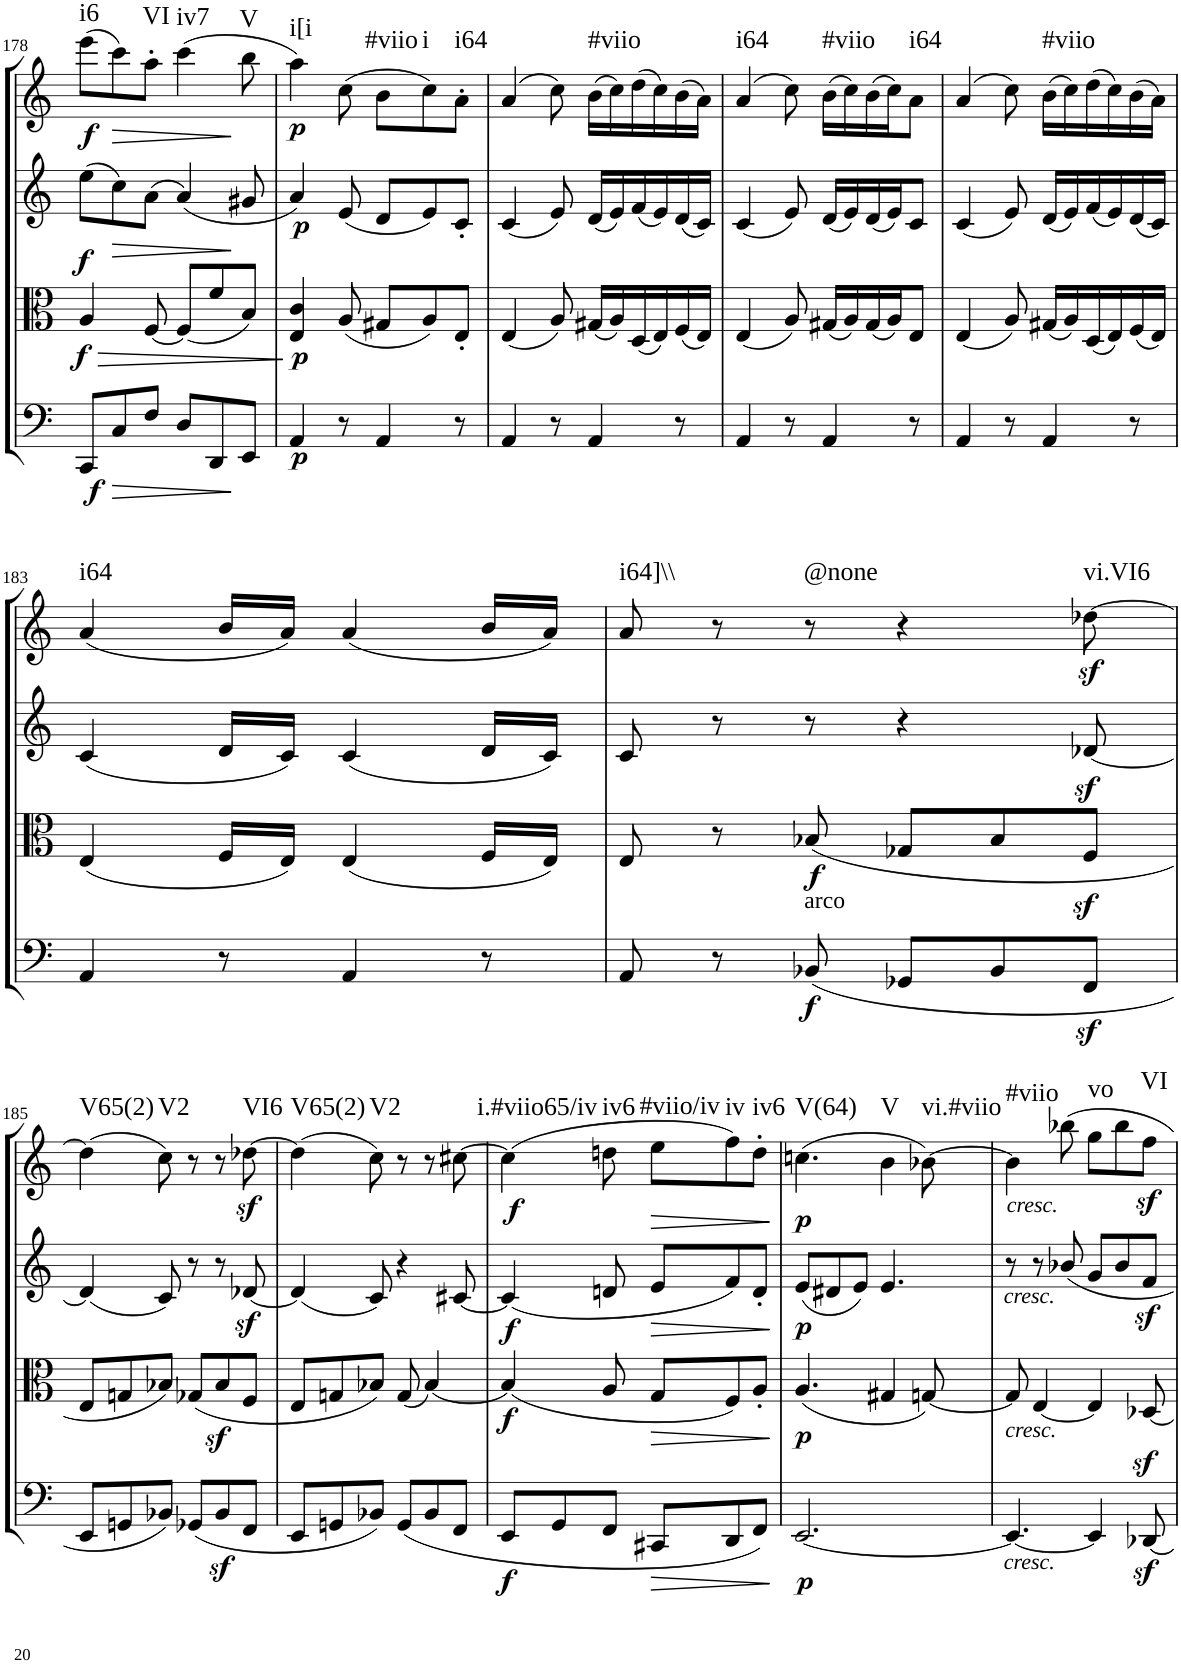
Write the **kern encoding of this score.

**kern	**dynam	**kern	**dynam	**kern	**dynam	**kern	**dynam	**harte
*part4	*part4	*part3	*part3	*part2	*part2	*part1	*part1	*part1
*staff4	*staff4	*staff3	*staff3	*staff2	*staff2	*staff1	*staff1	*
*I"Cello	*	*I"Viola	*	*I"2nd Violin	*	*I"1st Violin	*	*
*	*	*I'Vla	*	*I'Vln	*	*I'Vln	*	*
!!LO:PB:g=z
*clefF4	*	*clefC3	*	*clefG2	*	*clefG2	*	*
*k[]	*	*k[]	*	*k[]	*	*k[]	*	*
*M6/8	*	*M6/8	*	*M6/8	*	*M6/8	*	*
=178	=178	=178	=178	=178	=178	=178	=178	=178
!	!LO:DY:b	!	!LO:HP:b	!	!	!	!	!
!	!	!	!LO:DY:n=1:b	!	!	!	!	!
!	!	!	!LO:DY:n=2:a	!	!	!	!LO:DY:b	!LO:H:kt=i6
8CC/L	f	4A/	> f f	(8ee\L	.	(8eee\L	f	N
!	!LO:HP:b	!	!	!	!LO:HP:b	!	!LO:HP:b	!
8C/	>	.	.	8cc\)	>	8ccc\)	>	.
!	!	!	!	!	!	!	!	!LO:H:kt=VI
8F/J	.	[8F/	.	(8a\J	.	8aa'\J	.	N
!	!	!	!	!	!	!	!	!LO:H:kt=iv7
8D/L	.	(8F/L]	.	(4a/)	.	(4ccc\	.	N
8DD/	.	8f/	.	.	.	.	.	.
!	!	!	!	!	!	!	!	!LO:H:kt=V
8EE/J	]	8B/J)	.	8g#X/	]	8bb\	]	N
.	.	.	]	.	.	.	.	.
=179	=179	=179	=179	=179	=179	=179	=179	=179
!	!LO:DY:b	!	!LO:DY:b	!	!LO:DY:b	!	!LO:DY:b	!LO:H:kt=i[i
4AA/	p	4E/ 4c/	p	4a/)	p	4aa\)	p	N
8r	.	(8A/	.	(8e/	.	(8cc\	.	.
!	!	!	!	!	!	!	!	!LO:H:kt=#viio
4AA/	.	8G#X/L	.	8d/L	.	8b\L	.	N
!	!	!	!	!	!	!	!	!LO:H:kt=i
.	.	8A/)	.	8e/)	.	8cc\)	.	N
!	!	!	!	!	!	!	!	!LO:H:kt=i64
8r	.	8E'/J	.	8c'/J	.	8a'\J	.	N
=180	=180	=180	=180	=180	=180	=180	=180	=180
4AA/	.	(4E/	.	(4c/	.	(4a/	.	.
8r	.	8A/)	.	8e/)	.	8cc\)	.	.
!	!	!	!	!	!	!	!	!LO:H:kt=#viio
4AA/	.	(16G#X/LL	.	(16d/LL	.	(16b\LL	.	N
.	.	16A/)	.	16e/)	.	16cc\)	.	.
.	.	(16D/	.	(16f/	.	(16dd\	.	.
.	.	16E/)	.	16e/)	.	16cc\)	.	.
8r	.	(16F/	.	(16d/	.	(16b\	.	.
.	.	16E/JJ)	.	16c/JJ)	.	16a\JJ)	.	.
=181	=181	=181	=181	=181	=181	=181	=181	=181
!	!	!	!	!	!	!	!	!LO:H:kt=i64
4AA/	.	(4E/	.	(4c/	.	(4a/	.	N
8r	.	8A/)	.	8e/)	.	8cc\)	.	.
!	!	!	!	!	!	!	!	!LO:H:kt=#viio
4AA/	.	(16G#X/LL	.	(16d/LL	.	(16b\LL	.	N
.	.	16A/)	.	16e/)	.	16cc\)	.	.
.	.	(16G#/	.	(16d/	.	(16b\	.	.
.	.	16A/J)	.	16e/J)	.	16cc\J)	.	.
!	!	!	!	!	!	!	!	!LO:H:kt=i64
8r	.	8E/J	.	8c/J	.	8a\J	.	N
=182	=182	=182	=182	=182	=182	=182	=182	=182
4AA/	.	(4E/	.	(4c/	.	(4a/	.	.
8r	.	8A/)	.	8e/)	.	8cc\)	.	.
!	!	!	!	!	!	!	!	!LO:H:kt=#viio
4AA/	.	(16G#X/LL	.	(16d/LL	.	(16b\LL	.	N
.	.	16A/)	.	16e/)	.	16cc\)	.	.
.	.	(16D/	.	(16f/	.	(16dd\	.	.
.	.	16E/)	.	16e/)	.	16cc\)	.	.
8r	.	(16F/	.	(16d/	.	(16b\	.	.
.	.	16E/JJ)	.	16c/JJ)	.	16a\JJ)	.	.
!!LO:LB:g=z
=183	=183	=183	=183	=183	=183	=183	=183	=183
!	!	!	!	!	!	!	!	!LO:H:kt=i64
4AA/	.	(4E/	.	(4c/	.	(4a/	.	N
8r	.	16F/LL	.	16d/LL	.	16b/LL	.	.
.	.	16E/JJ)	.	16c/JJ)	.	16a/JJ)	.	.
4AA/	.	(4E/	.	(4c/	.	(4a/	.	.
8r	.	16F/LL	.	16d/LL	.	16b/LL	.	.
.	.	16E/JJ)	.	16c/JJ)	.	16a/JJ)	.	.
=184	=184	=184	=184	=184	=184	=184	=184	=184
!	!	!	!	!	!	!	!	!LO:H:kt=i64]\\
8AA/	.	8E/	.	8c/	.	8a/	.	N
8r	.	8r	.	8r	.	8r	.	.
!LO:TX:a:t=arco	!	!	!	!	!	!	!	!
!	!LO:DY:b	!	!LO:DY:b	!	!	!	!	!LO:H:kt=@none
(8BB-X/	f	(8B-X/	f	8r	.	8r	.	N
8GG-X/L	.	8G-X/L	.	4r	.	4r	.	.
8BB-/	.	8B-/	.	.	.	.	.	.
!	!	!	!	!	!	!	!LO:DY:b	!LO:H:kt=vi.VI6
8FFz>/J	.	8Fz>/J	.	[8d-X/	.	[8dd-X\	sf	N
!!LO:LB:g=z
=185	=185	=185	=185	=185	=185	=185	=185	=185
!	!	!	!	!	!	!	!	!LO:H:kt=V65(2)
8EE/L	.	8E/L	.	(4d-/]	.	(4dd-\]	.	N
8GGn/	.	8Gn/	.	.	.	.	.	.
!	!	!	!	!	!	!	!	!LO:H:kt=V2
8BB-X/J)	.	8B-X/J)	.	8c/)	.	8cc\)	.	N
(8GG-X/L	.	(8G-X/L	.	8r	.	8r	.	.
8BB-z>/	.	8B-/	.	8r	.	8r	.	.
!	!	!	!	!	!	!	!LO:DY:b	!LO:H:kt=VI6
8FF/J	.	8F/J	.	[8d-Xz</	.	[8dd-X\	sf	N
=186	=186	=186	=186	=186	=186	=186	=186	=186
!	!	!	!	!	!	!	!	!LO:H:kt=V65(2)
8EE/L	.	8E/L	.	(4d-/]	.	(4dd-\]	.	N
8GGn/	.	8Gn/	.	.	.	.	.	.
!	!	!	!	!	!	!	!	!LO:H:kt=V2
8BB-X/J)	.	8B-X/J)	.	8c/)	.	8cc\)	.	N
(8GG/L	.	(8G/	.	4r	.	8r	.	.
8BB-/	.	[4B-/)	.	.	.	8r	.	.
8FF/J	.	.	.	[8c#X/	.	[8cc#X\	.	.
=187	=187	=187	=187	=187	=187	=187	=187	=187
!	!LO:DY:b	!	!LO:DY:b	!	!	!	!	!
!	!	!	!LO:DY:n=1:a	!	!LO:DY:a	!	!	!LO:H:kt=i.#viio65/iv
8EE/L	f	(4B-/]	f f	(4c#/]	f	(4cc#\]	.	N
8GG/	.	.	.	.	.	.	.	.
!	!	!	!	!	!	!	!	!LO:H:kt=iv6
8FF/J	.	8A/	.	8dn/	.	8ddn\	.	N
!	!LO:HP:b	!	!LO:HP:b	!	!LO:HP:b	!	!LO:HP:b	!LO:H:kt=#viio/iv
8CC#X/L	>	8G/L	>	8e/L	>	8ee\L	>	N
!	!	!	!	!	!	!	!	!LO:H:kt=iv
8DD/	.	8F/)	.	8f/)	.	8ff\)	.	N
!	!	!	!	!	!	!	!	!LO:H:kt=iv6
8FF/J)	.	8A'/J	.	8d'/J	.	8dd'\J	.	N
.	]	.	]	.	]	.	]	.
=188	=188	=188	=188	=188	=188	=188	=188	=188
!	!LO:DY:b	!	!LO:DY:b	!	!LO:DY:b	!	!LO:DY:b	!LO:H:kt=V(64)
[2.EE/	p	(4.A/	p	(8e/L	p	(4.ccn\	p	N
.	.	.	.	8d#X/	.	.	.	.
.	.	.	.	8e/J)	.	.	.	.
!	!	!	!	!	!	!	!	!LO:H:kt=V
.	.	4G#X/	.	4.e/	.	4b\	.	N
!	!	!	!	!	!	!	!	!LO:H:kt=vi.#viio
.	.	[8Gn/)	.	.	.	[8b-X\)	.	N
=189	=189	=189	=189	=189	=189	=189	=189	=189
!	!	!	!	!	!	!LO:TX:b:i:t=cresc.	!	!
!	!	!	!	!LO:TX:b:i:t=cresc.	!	!	!	!
!	!	!LO:TX:b:i:t=cresc.	!	!	!	!	!	!
!LO:TX:b:i:t=cresc.	!	!	!	!	!	!	!	!LO:H:kt=#viio
4.EE/_	.	8G/]	.	8r	.	4b-\]	.	N
.	.	[4E/	.	8r	.	.	.	.
.	.	.	.	8b-X/	.	8bb-X\	.	.
!	!	!	!	!	!	!	!	!LO:H:kt=vo
4EE/]	.	4E/]	.	8g/L	.	8gg\L	.	N
.	.	.	.	8b-/	.	8bb-\	.	.
!	!	!	!	!	!	!	!LO:DY:b	!LO:H:kt=VI
[8DD-Xz>/	.	[8D-X/	.	8fz</J	.	8ff\J	sf	N
=	=	=	=	=	=	=	=	=
*-	*-	*-	*-	*-	*-	*-	*-	*-
